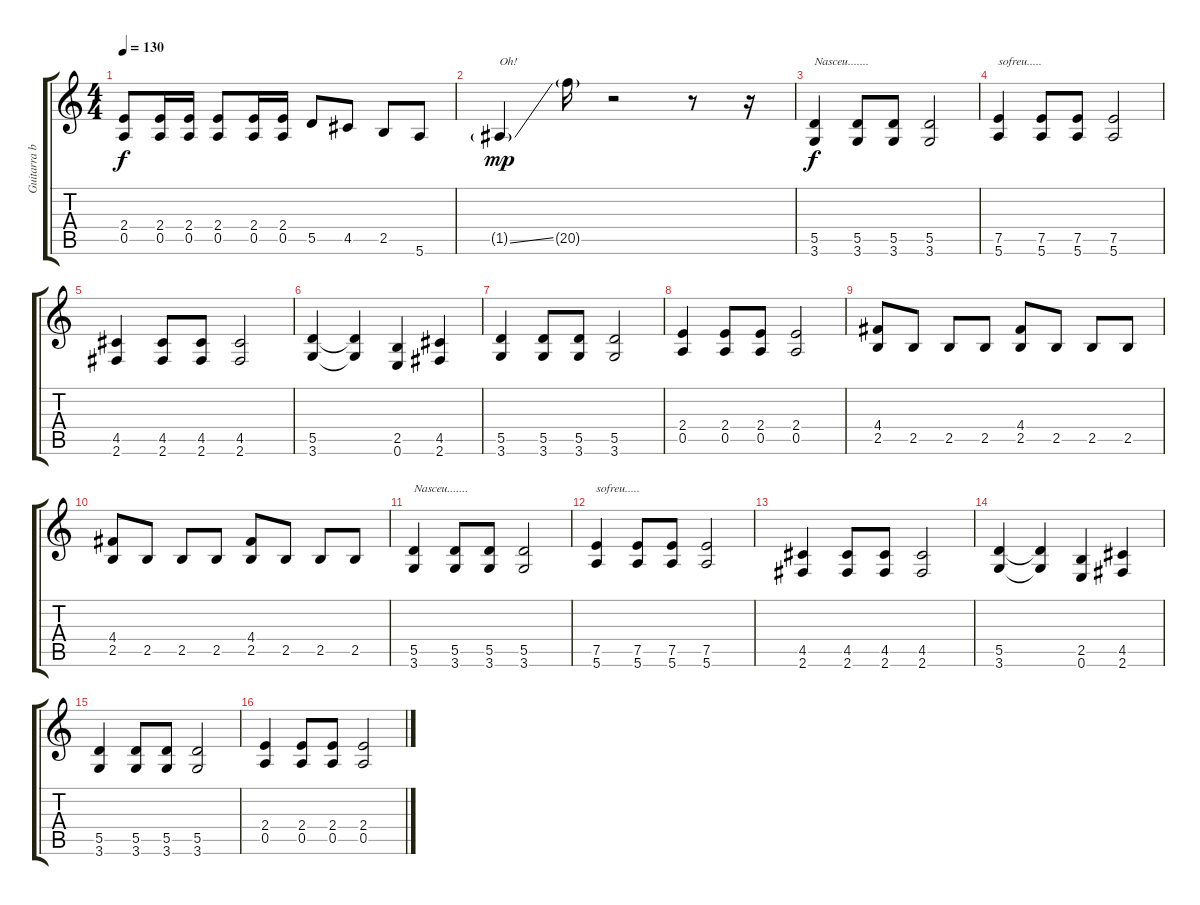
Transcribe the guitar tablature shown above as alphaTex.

\track ("Guitarra base" "Guitarra b") {instrument distortionguitar}
\staff {score tabs}
\tuning (E4 B3 G3 D3 A2 E2) {hide}
\ts (4 4)
\tempo 130
\clef g2
\ks c
(2.4 0.5).8{dy f} (2.4 0.5).16 (2.4 0.5).16 (2.4 0.5).8 (2.4 0.5).16 (2.4 0.5).16 5.5.8 4.5.8 2.5.8 5.6.8 |
1.5{ss g}.4{txt "Oh!" dy mp} 20.5{g}.16 r.2 r.8 r.16 |
(5.5 3.6).4{txt "Nasceu......." dy f} (5.5 3.6).8 (5.5 3.6).8 (5.5 3.6).2 |
(7.5 5.6).4{txt "sofreu....."} (7.5 5.6).8 (7.5 5.6).8 (7.5 5.6).2 |
(4.5 2.6).4 (4.5 2.6).8 (4.5 2.6).8 (4.5 2.6).2 |
(5.5 3.6).4 (5.5{t} 3.6{t}).4 (2.5 0.6).4 (4.5 2.6).4 |
(5.5 3.6).4 (5.5 3.6).8 (5.5 3.6).8 (5.5 3.6).2 |
(2.4 0.5).4 (2.4 0.5).8 (2.4 0.5).8 (2.4 0.5).2 |
(4.4 2.5).8 2.5.8 2.5.8 2.5.8 (4.4 2.5).8 2.5.8 2.5.8 2.5.8 |
(4.4 2.5).8 2.5.8 2.5.8 2.5.8 (4.4 2.5).8 2.5.8 2.5.8 2.5.8 |
(5.5 3.6).4{txt "Nasceu......."} (5.5 3.6).8 (5.5 3.6).8 (5.5 3.6).2 |
(7.5 5.6).4{txt "sofreu....."} (7.5 5.6).8 (7.5 5.6).8 (7.5 5.6).2 |
(4.5 2.6).4 (4.5 2.6).8 (4.5 2.6).8 (4.5 2.6).2 |
(5.5 3.6).4 (5.5{t} 3.6{t}).4 (2.5 0.6).4 (4.5 2.6).4 |
(5.5 3.6).4 (5.5 3.6).8 (5.5 3.6).8 (5.5 3.6).2 |
(2.4 0.5).4 (2.4 0.5).8 (2.4 0.5).8 (2.4 0.5).2
